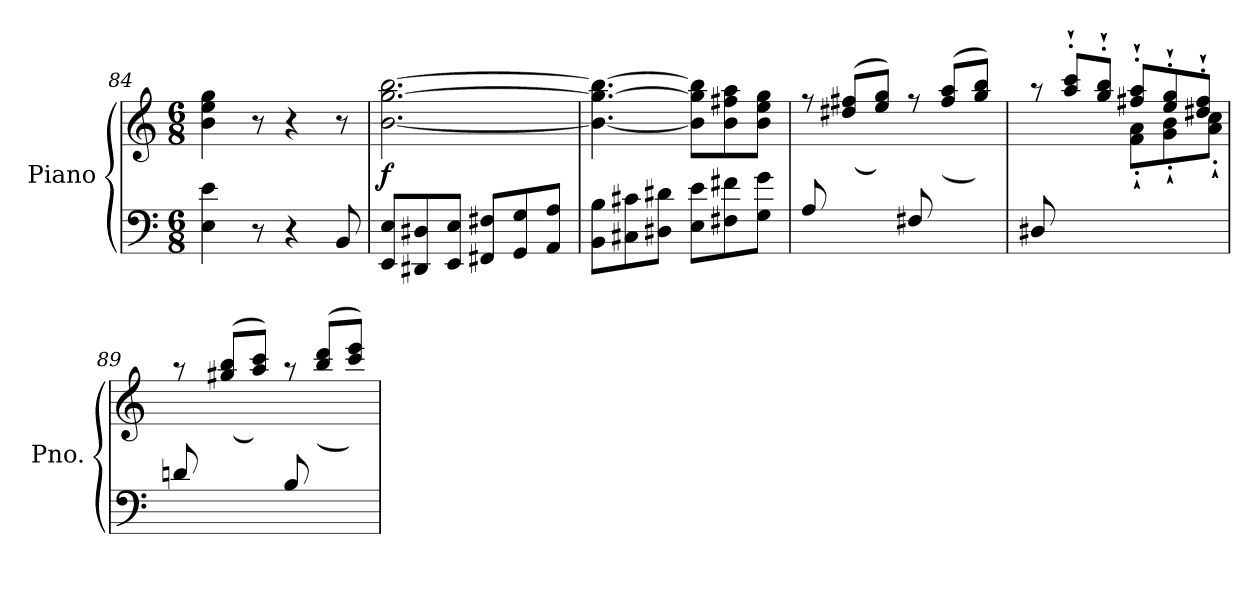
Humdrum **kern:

**kern	**kern	**dynam
*part1	*part1	*part1
*staff2	*staff1	*staff1/2
*I"Piano	*	*
*I'Pno.	*	*
*clefF4	*clefG2	*
*k[]	*k[]	*
*M6/8	*M6/8	*
=84	=84	=84
4E\ 4e\	4b\ 4ee\ 4gg\	.
8r	8r	.
4r	4r	.
8BB/	8r	.
=85	=85	=85
!	!	!LO:DY:b
8EE/ 8E/L	[2.b\ [2.gg\ [2.bb\	f
8DD#X/ 8D#X/	.	.
8EE/ 8E/J	.	.
8FF#X/ 8F#X/L	.	.
8GG/ 8G/	.	.
8AA/ 8A/J	.	.
=86	=86	=86
8BB\ 8B\L	4.b\_ 4.gg\_ 4.bb\_	.
8C#X\ 8c#X\	.	.
8D#X\ 8d#X\J	.	.
8E\ 8e\L	8b\] 8gg\] 8bb\]L	.
8F#X\ 8f#X\	8b\ 8ff#X\ 8aa\	.
8G\ 8g\J	8b\ 8ee\ 8gg\J	.
=87	=87	=87
*	*^	*
8A/L	8rff	8ryy	.
4ryy	(<8dd#X/ 8ff#X/L	(>8a\ 8cc\	.
.	8ee/ 8gg/J)	8g\ 8b\J)	.
8F#X/L	8rff	8ryy	.
4ryy	(<8ff#/ 8aa/L	(>8f#X\ 8a\	.
.	8gg/ 8bb/J)	8e\ 8g\J)	.
!!LO:LB:g=z	!!
=88	=88	=88	=88
8D#X/L	8raa	8ryy	.
2ryy	8aa/'` 8ccc/'`L	8d#X\'` 8f#X\'`	.
.	8gg/'` 8bb/'`J	8e\'` 8g\'`J	.
.	8ff#X/'` 8aa/'`L	8f#\'` 8a\'`L	.
.	8ee/'` 8gg/'`	8g\'` 8b\'`	.
8ryy	8dd#X/'` 8ff#/'`J	8a\'` 8cc\'`J	.
=89	=89	=89	=89
8dn/L	8raa	8ryy	.
4ryy	(<8gg#X/ 8bb/L	(>8ddn\ 8ffn\	.
.	8aa/ 8ccc/J)	8cc\ 8ee\J)	.
8B/L	8raa	8ryy	.
4ryy	(<8bb/ 8ddd/L	(>8b\ 8dd\	.
.	8ccc/ 8eee/J)	8a\ 8cc\J)	.
*	*v	*v	*
=	=	=
*-	*-	*-
